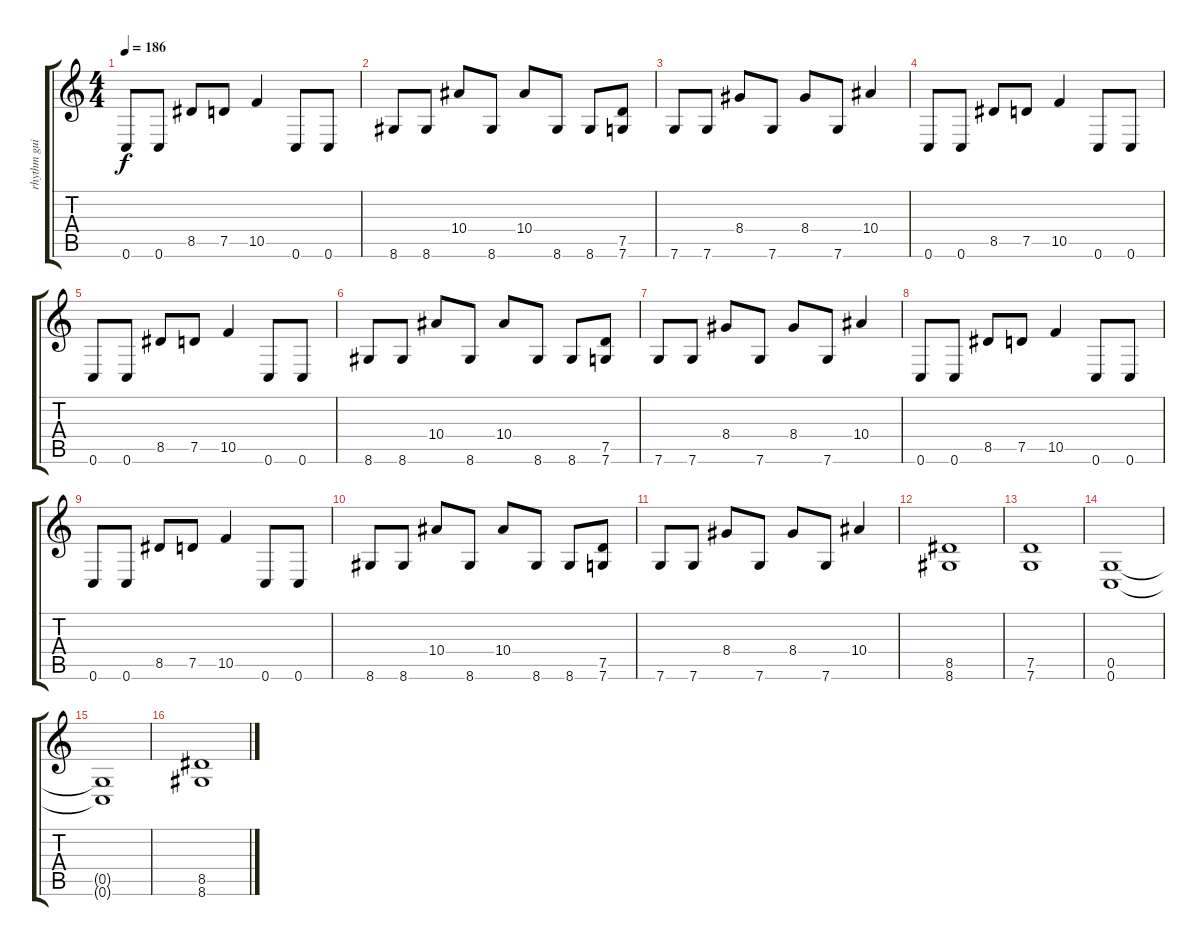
\track ("rhythm guitar" "rhythm gui") {instrument distortionguitar}
\staff {score tabs}
\tuning (D4 A3 F3 C3 G2 C2) {hide}
\ts (4 4)
\tempo 186
\clef g2
\ks c
0.6.8{dy f} 0.6.8 8.5.8 7.5.8 10.5.4 0.6.8 0.6.8 |
8.6.8 8.6.8 10.4.8 8.6.8 10.4.8 8.6.8 8.6.8 (7.5 7.6).8 |
7.6.8 7.6.8 8.4.8 7.6.8 8.4.8 7.6.8 10.4.4 |
0.6.8 0.6.8 8.5.8 7.5.8 10.5.4 0.6.8 0.6.8 |
0.6.8 0.6.8 8.5.8 7.5.8 10.5.4 0.6.8 0.6.8 |
8.6.8 8.6.8 10.4.8 8.6.8 10.4.8 8.6.8 8.6.8 (7.5 7.6).8 |
7.6.8 7.6.8 8.4.8 7.6.8 8.4.8 7.6.8 10.4.4 |
0.6.8 0.6.8 8.5.8 7.5.8 10.5.4 0.6.8 0.6.8 |
0.6.8 0.6.8 8.5.8 7.5.8 10.5.4 0.6.8 0.6.8 |
8.6.8 8.6.8 10.4.8 8.6.8 10.4.8 8.6.8 8.6.8 (7.5 7.6).8 |
7.6.8 7.6.8 8.4.8 7.6.8 8.4.8 7.6.8 10.4.4 |
(8.5 8.6).1 |
(7.5 7.6).1 |
(0.5 0.6).1 |
(0.5{t} 0.6{t}).1 |
(8.5 8.6).1
